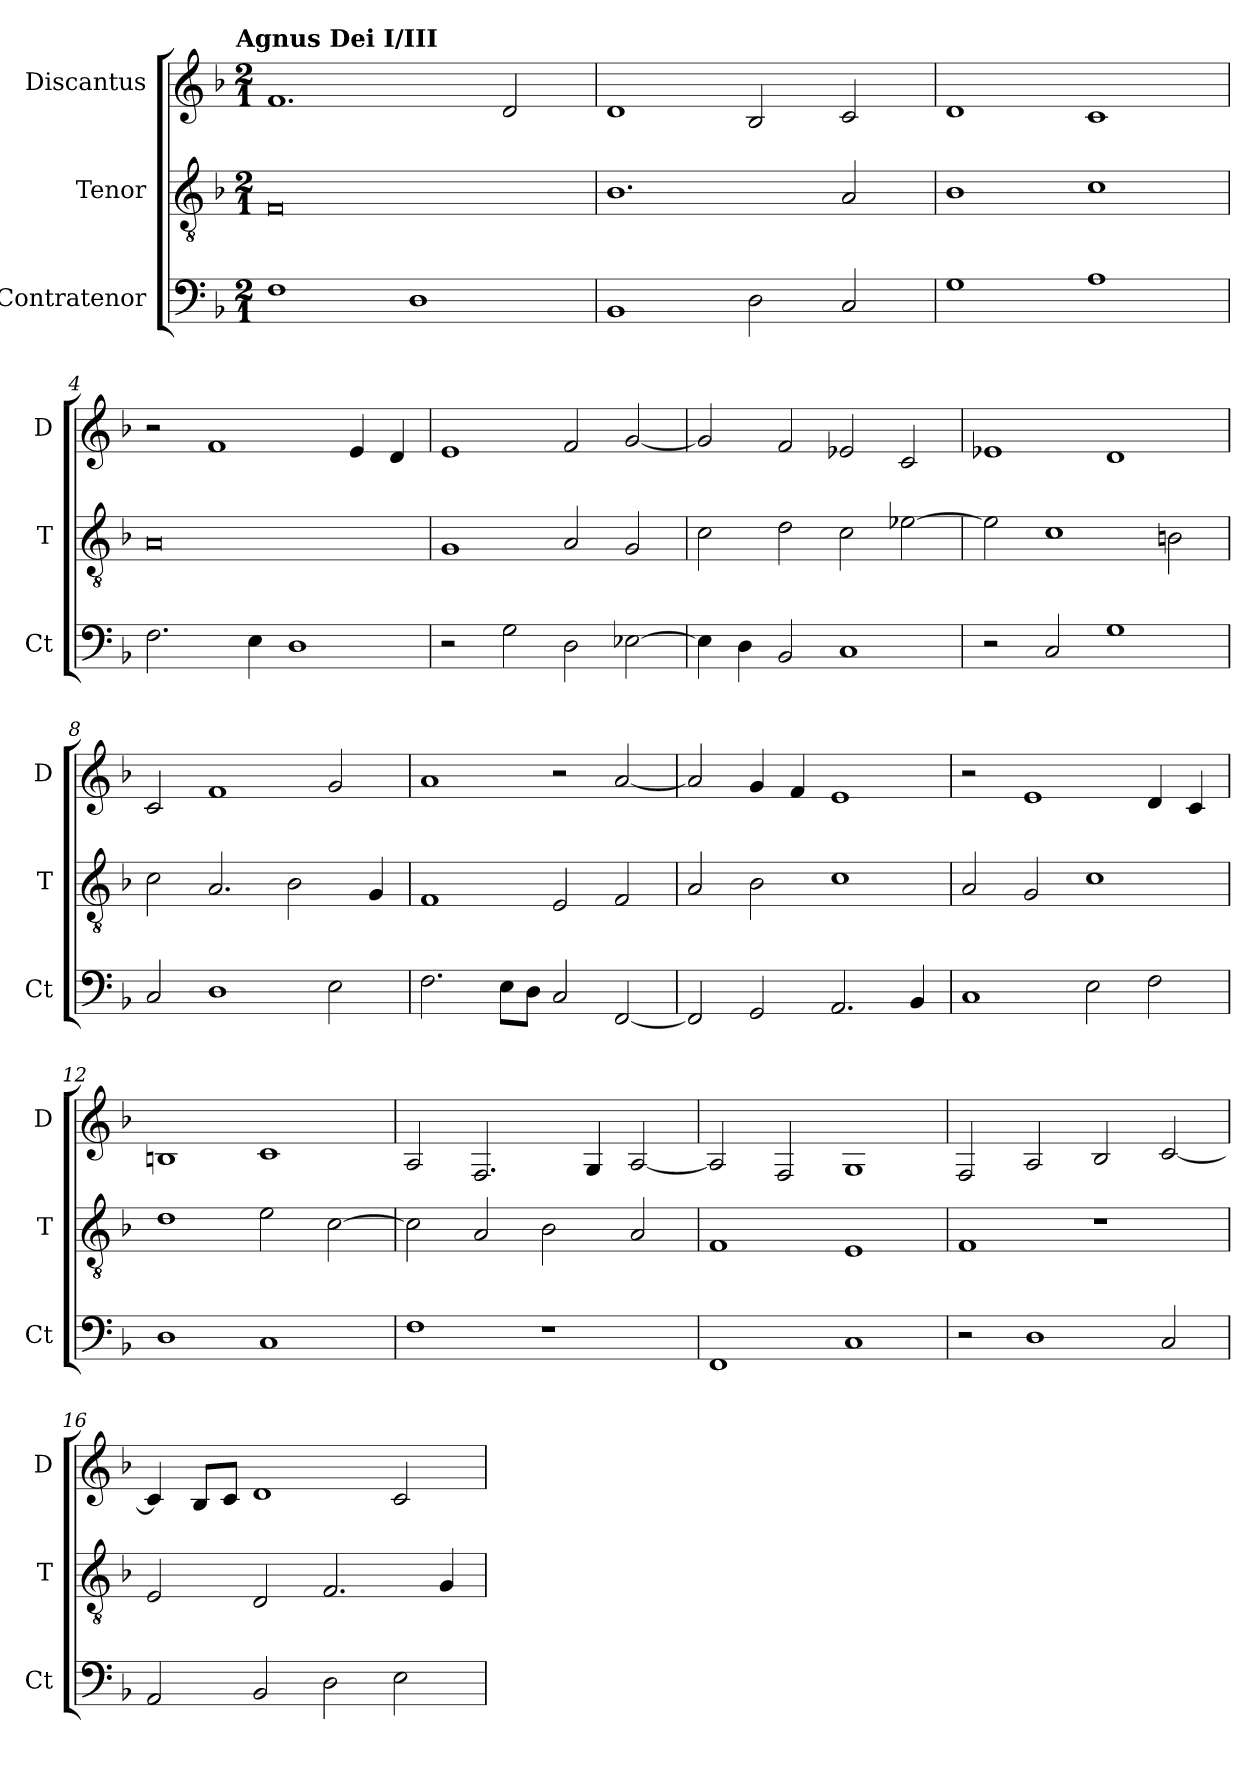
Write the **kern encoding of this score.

**kern	**kern	**kern
*part3	*part2	*part1
*staff3	*staff2	*staff1
*I"Contratenor	*I"Tenor	*I"Discantus
*I'Ct	*I'T	*I'D
*clefF4	*clefGv2	*clefG2
*k[b-]	*k[b-]	*k[b-]
!!LO:TX:omd:t=Agnus Dei I/III
*M2/1	*M2/1	*M2/1
=1	=1	=1
1F	0F	1.f
1D	.	.
.	.	2d/
=2	=2	=2
1BB-	1.B-	1d
2D\	.	2B-/
2C/	2A/	2c/
=3	=3	=3
1G	1B-	1d
1A	1c	1c
=4	=4	=4
2.F\	0A	2r
.	.	1f
4E\	.	.
1D	.	.
.	.	4e/
.	.	4d/
=5	=5	=5
2r	1G	1e
2G\	.	.
2D\	2A/	2f/
[2E-X\	2G/	[2g/
=6	=6	=6
4E-\]	2c\	2g/]
4D\	.	.
2BB-/	2d\	2f/
1C	2c\	2e-X/
.	[2e-X\	2c/
=7	=7	=7
2r	2e-\]	1e-X
2C/	1c	.
1G	.	1d
.	2Bn\	.
=8	=8	=8
2C/	2c\	2c/
1D	2.A/	1f
.	2B-\	.
2E\	.	2g/
.	4G/	.
=9	=9	=9
2.F\	1F	1a
8E\L	.	.
8D\J	.	.
2C/	2E/	2r
[2FF/	2F/	[2a/
=10	=10	=10
2FF/]	2A/	2a/]
2GG/	2B-\	4g/
.	.	4f/
2.AA/	1c	1e
4BB-/	.	.
=11	=11	=11
1C	2A/	2r
.	2G/	1e
2E\	1c	.
2F\	.	4d/
.	.	4c/
=12	=12	=12
1D	1d	1Bn
1C	2e\	1c
.	[2c\	.
=13	=13	=13
1F	2c\]	2A/
.	2A/	2.F/
1r	2B-\	.
.	.	4G/
.	2A/	[2A/
=14	=14	=14
1FF	1F	2A/]
.	.	2F/
1C	1E	1G
=15	=15	=15
2r	1F	2F/
1D	.	2A/
.	1r	2B-/
2C/	.	[2c/
=16	=16	=16
2AA/	2E/	4c/]
.	.	8B-/L
.	.	8c/J
2BB-/	2D/	1d
2D\	2.F/	.
2E\	.	2c/
.	4G/	.
=	=	=
*-	*-	*-
